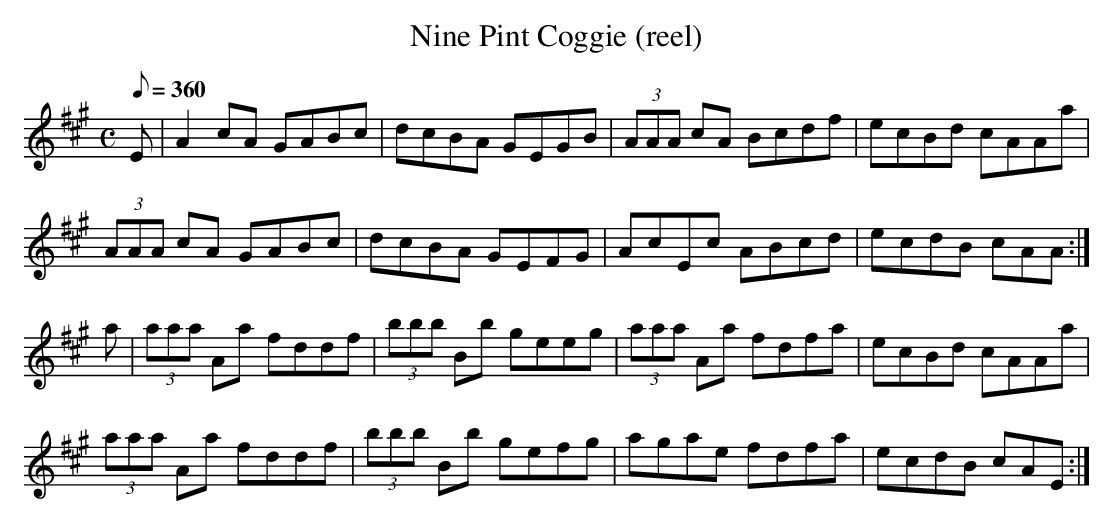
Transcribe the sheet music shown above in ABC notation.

X:1
T:Nine Pint Coggie (reel) % nf<bb
L:1/8
M:C
Q:360
K:A major
E|A2cA GABc|dcBA GEGB|(3AAA cA Bcdf|ecBd cAAa|
(3AAA cA GABc|dcBA GEFG|AcEc ABcd|ecdB cAA:|
a|(3aaa Aa fddf|(3bbb Bb geeg|(3aaa Aa fdfa|ecBd cAAa|
(3aaa Aa fddf|(3bbb Bb gefg|agae fdfa|ecdB cAE:|
